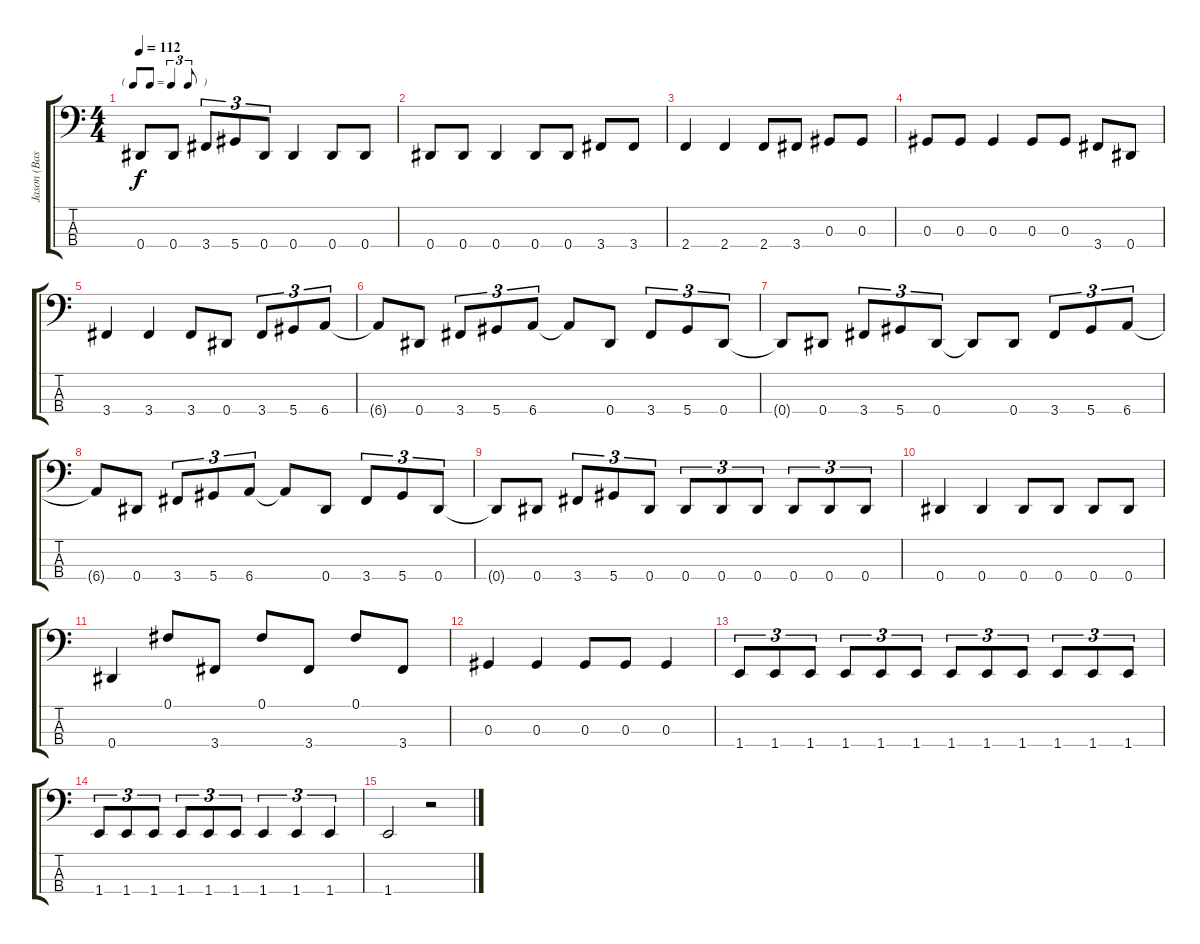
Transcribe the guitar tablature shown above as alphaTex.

\track ("Jason (Bass)" "Jason (Bas") {instrument electricbasspick}
\staff {score tabs}
\tuning (Gb2 Db2 Ab1 Eb1) {hide}
\ts (4 4)
\tf triplet8th
\tempo 112
\clef f4
\ks c
0.4{t}.8{dy f} 0.4.8 3.4.8{tu (3 2)} 5.4.8{tu (3 2)} 0.4.8{tu (3 2)} 0.4.4 0.4.8 0.4.8 |
0.4.8 0.4.8 0.4.4 0.4.8 0.4.8 3.4.8 3.4.8 |
2.4.4 2.4.4 2.4.8 3.4.8 0.3.8 0.3.8 |
0.3.8 0.3.8 0.3.4 0.3.8 0.3.8 3.4.8 0.4.8 |
3.4.4 3.4.4 3.4.8 0.4.8 3.4.8{tu (3 2)} 5.4.8{tu (3 2)} 6.4.8{tu (3 2)} |
6.4{t}.8 0.4.8 3.4.8{tu (3 2)} 5.4.8{tu (3 2)} 6.4.8{tu (3 2)} 6.4{t}.8 0.4.8 3.4.8{tu (3 2)} 5.4.8{tu (3 2)} 0.4.8{tu (3 2)} |
0.4{t}.8 0.4.8 3.4.8{tu (3 2)} 5.4.8{tu (3 2)} 0.4.8{tu (3 2)} 0.4{t}.8 0.4.8 3.4.8{tu (3 2)} 5.4.8{tu (3 2)} 6.4.8{tu (3 2)} |
6.4{t}.8 0.4.8 3.4.8{tu (3 2)} 5.4.8{tu (3 2)} 6.4.8{tu (3 2)} 6.4{t}.8 0.4.8 3.4.8{tu (3 2)} 5.4.8{tu (3 2)} 0.4.8{tu (3 2)} |
0.4{t}.8 0.4.8 3.4.8{tu (3 2)} 5.4.8{tu (3 2)} 0.4.8{tu (3 2)} 0.4.8{tu (3 2)} 0.4.8{tu (3 2)} 0.4.8{tu (3 2)} 0.4.8{tu (3 2)} 0.4.8{tu (3 2)} 0.4.8{tu (3 2)} |
0.4.4 0.4.4 0.4.8 0.4.8 0.4.8 0.4.8 |
0.4.4 0.1.8 3.4.8 0.1.8 3.4.8 0.1.8 3.4.8 |
0.3.4 0.3.4 0.3.8 0.3.8 0.3.4 |
1.4.8{tu (3 2)} 1.4.8{tu (3 2)} 1.4.8{tu (3 2)} 1.4.8{tu (3 2)} 1.4.8{tu (3 2)} 1.4.8{tu (3 2)} 1.4.8{tu (3 2)} 1.4.8{tu (3 2)} 1.4.8{tu (3 2)} 1.4.8{tu (3 2)} 1.4.8{tu (3 2)} 1.4.8{tu (3 2)} |
1.4.8{tu (3 2)} 1.4.8{tu (3 2)} 1.4.8{tu (3 2)} 1.4.8{tu (3 2)} 1.4.8{tu (3 2)} 1.4.8{tu (3 2)} 1.4.4{tu (3 2)} 1.4.4{tu (3 2)} 1.4.4{tu (3 2)} |
1.4.2 r.2
